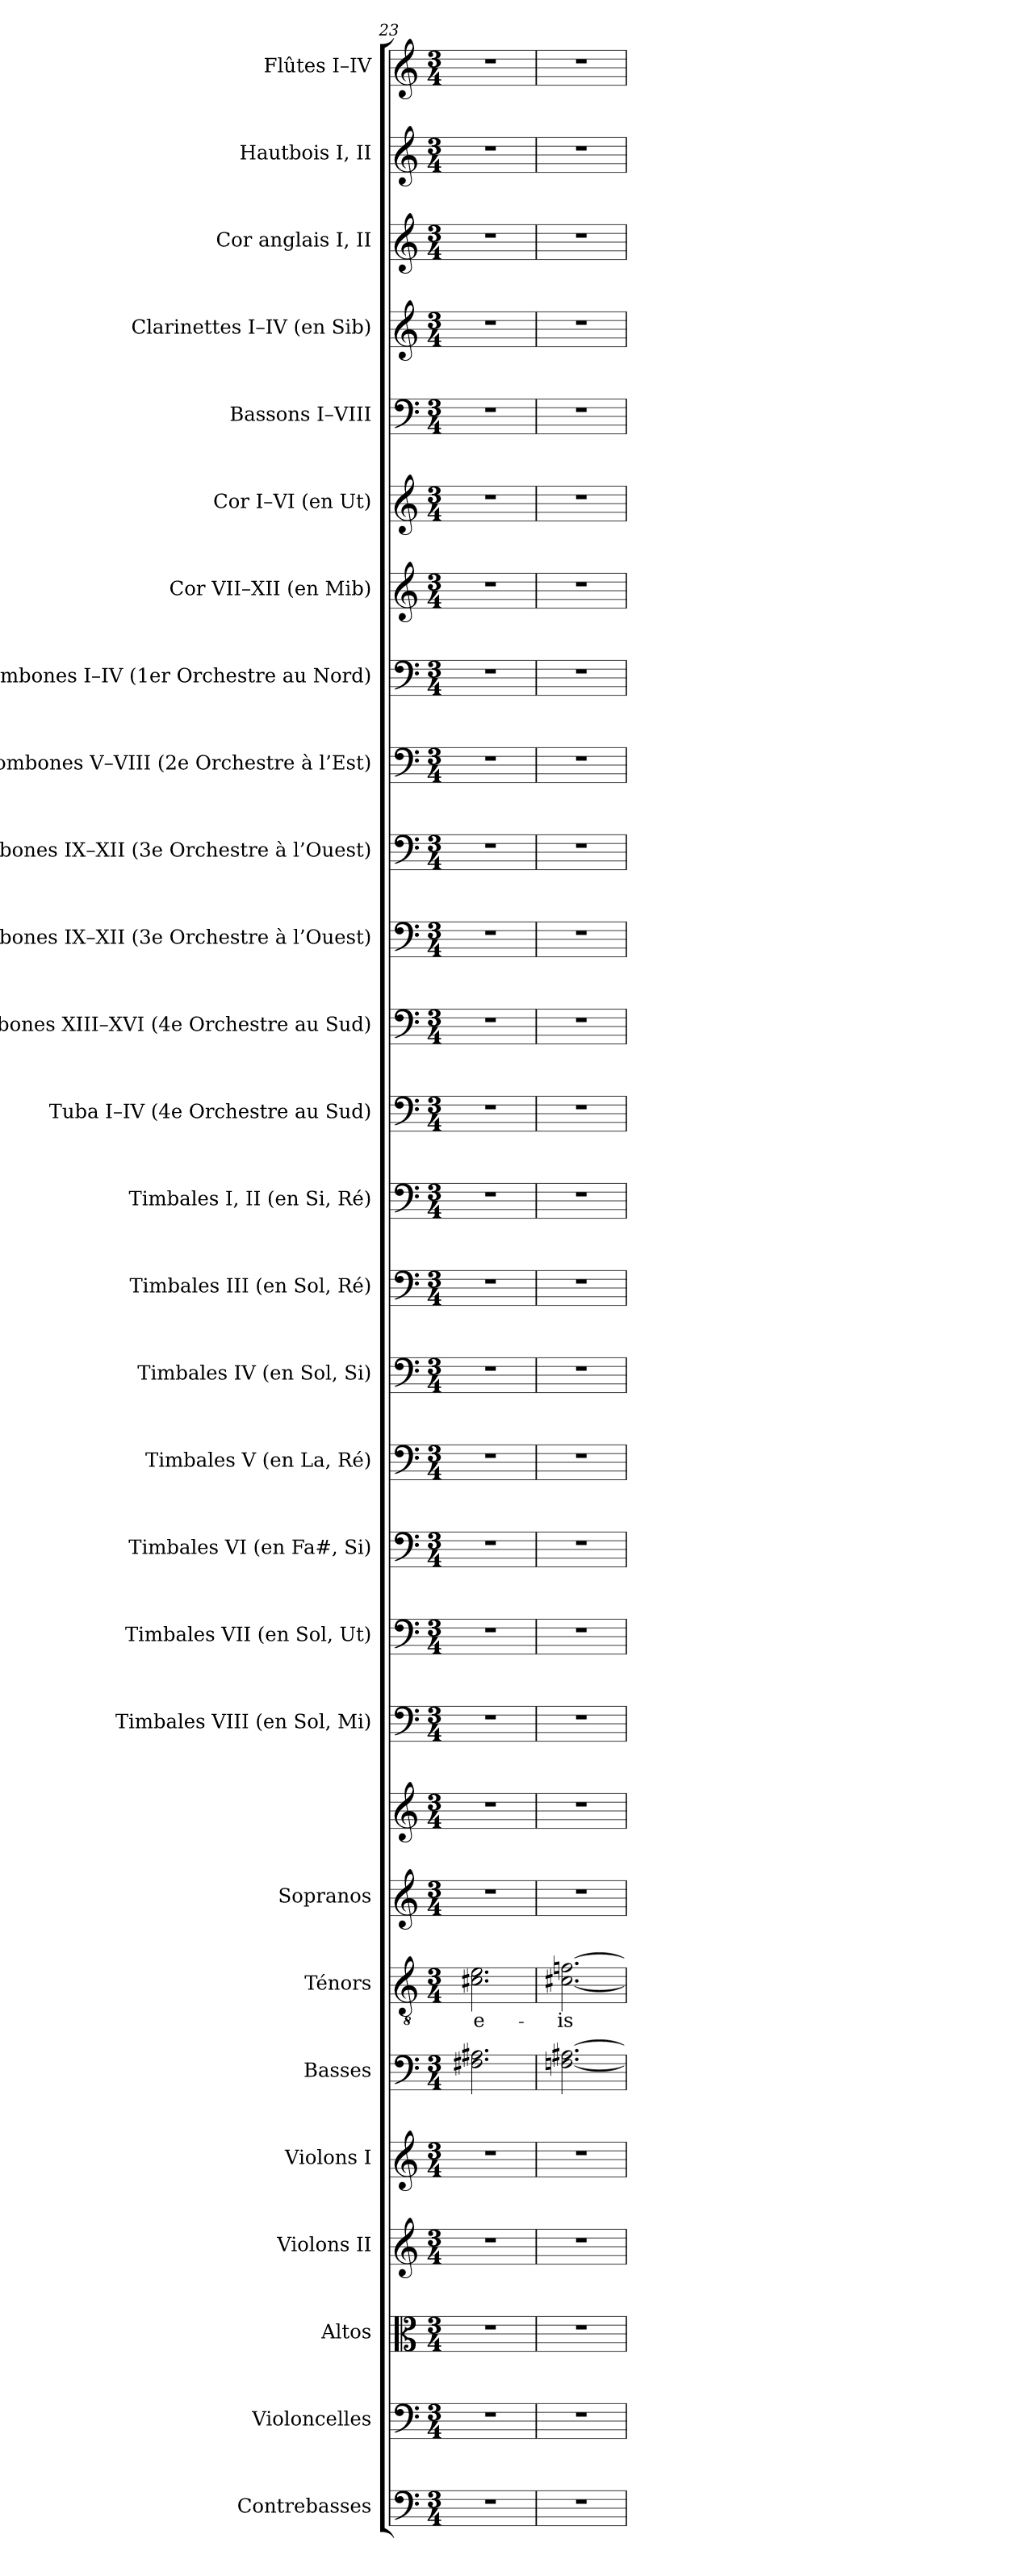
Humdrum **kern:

**kern	**kern	**kern	**kern	**kern	**kern	**kern	**text	**kern	**kern	**kern	**kern	**kern	**kern	**kern	**kern	**kern	**kern	**kern	**kern	**kern	**kern	**kern	**kern	**kern	**kern	**kern	**kern	**kern	**kern
*part28	*part27	*part26	*part25	*part24	*part23	*part22	*part22	*part21	*part21	*part20	*part19	*part18	*part17	*part16	*part15	*part14	*part13	*part12	*part11	*part10	*part9	*part8	*part7	*part6	*part5	*part4	*part3	*part2	*part1
*staff29	*staff28	*staff27	*staff26	*staff25	*staff24	*staff23	*staff23	*staff22	*staff21	*staff20	*staff19	*staff18	*staff17	*staff16	*staff15	*staff14	*staff13	*staff12	*staff11	*staff10	*staff9	*staff8	*staff7	*staff6	*staff5	*staff4	*staff3	*staff2	*staff1
*I"Contrebasses	*I"Violoncelles	*I"Altos	*I"Violons II	*I"Violons I	*I"Basses	*I"Ténors	*	*I"Sopranos	*	*I"Timbales VIII (en Sol, Mi)	*I"Timbales VII (en Sol, Ut)	*I"Timbales VI (en Fa#, Si)	*I"Timbales V (en La, Ré)	*I"Timbales IV (en Sol, Si)	*I"Timbales III (en Sol, Ré)	*I"Timbales I, II (en Si, Ré)	*I"Tuba I–IV (4e Orchestre au Sud)	*I"Trombones XIII–XVI (4e Orchestre au Sud)	*I"Trombones IX–XII (3e Orchestre à l’Ouest)	*I"Trombones IX–XII (3e Orchestre à l’Ouest)	*I"Trombones V–VIII (2e Orchestre à l’Est)	*I"Trombones I–IV (1er Orchestre au Nord)	*I"Cor VII–XII (en Mib)	*I"Cor I–VI (en Ut)	*I"Bassons I–VIII	*I"Clarinettes I–IV (en Sib)	*I"Cor anglais I, II	*I"Hautbois I, II	*I"Flûtes I–IV
*I'Cb.	*I'Vlles	*I'Altos	*I'Vns II	*I'Vns I	*I'Basses	*I'Tén.	*	*I'Sopr.	*	*I'VIII	*I'VII	*I'VI	*I'Timb.  V	*I'IV	*I'III	*I'I, II	*I'Tb.	*I'4e Orchestre	*	*I'Trb.  3e Orchestre	*I'2e Orchestre	*I'1er Orchestre	*I'Cor (Mib)	*I'Cor (Ut)	*I'Bns	*I'Cl. (Sib)	*I'C. a.	*I'Hb.	*I'Fl.
*clefF4	*clefF4	*clefC3	*clefG2	*clefG2	*clefF4	*clefGv2	*	*clefG2	*clefG2	*clefF4	*clefF4	*clefF4	*clefF4	*clefF4	*clefF4	*clefF4	*clefF4	*clefF4	*clefF4	*clefF4	*clefF4	*clefF4	*clefG2	*clefG2	*clefF4	*clefG2	*clefG2	*clefG2	*clefG2
*ITrd7c12	*	*	*	*	*	*ITrd7c12	*	*	*	*	*	*	*	*	*	*	*	*	*	*	*	*	*ITrd5c9	*ITrd7c12	*	*ITrd1c2	*ITrd4c7	*	*
*k[]	*k[]	*k[]	*k[]	*k[]	*k[]	*k[]	*	*k[]	*k[]	*k[]	*k[]	*k[]	*k[]	*k[]	*k[]	*k[]	*k[]	*k[]	*k[]	*k[]	*k[]	*k[]	*k[b-e-a-]	*k[]	*k[]	*k[b-e-]	*k[b-]	*k[]	*k[]
*C:	*C:	*C:	*C:	*C:	*C:	*C:	*	*C:	*C:	*C:	*C:	*C:	*C:	*C:	*C:	*C:	*C:	*C:	*C:	*C:	*C:	*C:	*E-:	*C:	*C:	*B-:	*F:	*C:	*C:
*M3/4	*M3/4	*M3/4	*M3/4	*M3/4	*M3/4	*M3/4	*	*M3/4	*M3/4	*M3/4	*M3/4	*M3/4	*M3/4	*M3/4	*M3/4	*M3/4	*M3/4	*M3/4	*M3/4	*M3/4	*M3/4	*M3/4	*M3/4	*M3/4	*M3/4	*M3/4	*M3/4	*M3/4	*M3/4
=23	=23	=23	=23	=23	=23	=23	=23	=23	=23	=23	=23	=23	=23	=23	=23	=23	=23	=23	=23	=23	=23	=23	=23	=23	=23	=23	=23	=23	=23
!LO:N:vis=1	!LO:N:vis=1	!LO:N:vis=1	!LO:N:vis=1	!LO:N:vis=1	!	!	!	!	!	!	!	!	!	!	!	!	!	!	!	!	!	!	!	!	!	!	!	!	!
!	!	!	!	!	!	!	!LO:LY:b:color=#000000	!LO:N:vis=1	!LO:N:vis=1	!LO:N:vis=1	!LO:N:vis=1	!LO:N:vis=1	!LO:N:vis=1	!LO:N:vis=1	!LO:N:vis=1	!LO:N:vis=1	!LO:N:vis=1	!LO:N:vis=1	!LO:N:vis=1	!LO:N:vis=1	!LO:N:vis=1	!LO:N:vis=1	!LO:N:vis=1	!LO:N:vis=1	!LO:N:vis=1	!LO:N:vis=1	!LO:N:vis=1	!LO:N:vis=1	!LO:N:vis=1
2.r	2.r	2.r	2.r	2.r	2.F#Xi\ 2.A#Xi	2.C#Xi\ 2.Ei	e-	2.r	2.r	2.r	2.r	2.r	2.r	2.r	2.r	2.r	2.r	2.r	2.r	2.r	2.r	2.r	2.r	2.r	2.r	2.r	2.r	2.r	2.r
=24	=24	=24	=24	=24	=24	=24	=24	=24	=24	=24	=24	=24	=24	=24	=24	=24	=24	=24	=24	=24	=24	=24	=24	=24	=24	=24	=24	=24	=24
!LO:N:vis=1	!LO:N:vis=1	!LO:N:vis=1	!LO:N:vis=1	!LO:N:vis=1	!	!	!	!	!	!	!	!	!	!	!	!	!	!	!	!	!	!	!	!	!	!	!	!	!
!	!	!	!	!	!	!	!LO:LY:b:color=#000000	!LO:N:vis=1	!LO:N:vis=1	!LO:N:vis=1	!LO:N:vis=1	!LO:N:vis=1	!LO:N:vis=1	!LO:N:vis=1	!LO:N:vis=1	!LO:N:vis=1	!LO:N:vis=1	!LO:N:vis=1	!LO:N:vis=1	!LO:N:vis=1	!LO:N:vis=1	!LO:N:vis=1	!LO:N:vis=1	!LO:N:vis=1	!LO:N:vis=1	!LO:N:vis=1	!LO:N:vis=1	!LO:N:vis=1	!LO:N:vis=1
2.r	2.r	2.r	2.r	2.r	[<2.Fni\ [>2.A#Xi	[<2.C#Xi\ [>2.Fni	-is	2.r	2.r	2.r	2.r	2.r	2.r	2.r	2.r	2.r	2.r	2.r	2.r	2.r	2.r	2.r	2.r	2.r	2.r	2.r	2.r	2.r	2.r
=	=	=	=	=	=	=	=	=	=	=	=	=	=	=	=	=	=	=	=	=	=	=	=	=	=	=	=	=	=
*-	*-	*-	*-	*-	*-	*-	*-	*-	*-	*-	*-	*-	*-	*-	*-	*-	*-	*-	*-	*-	*-	*-	*-	*-	*-	*-	*-	*-	*-
